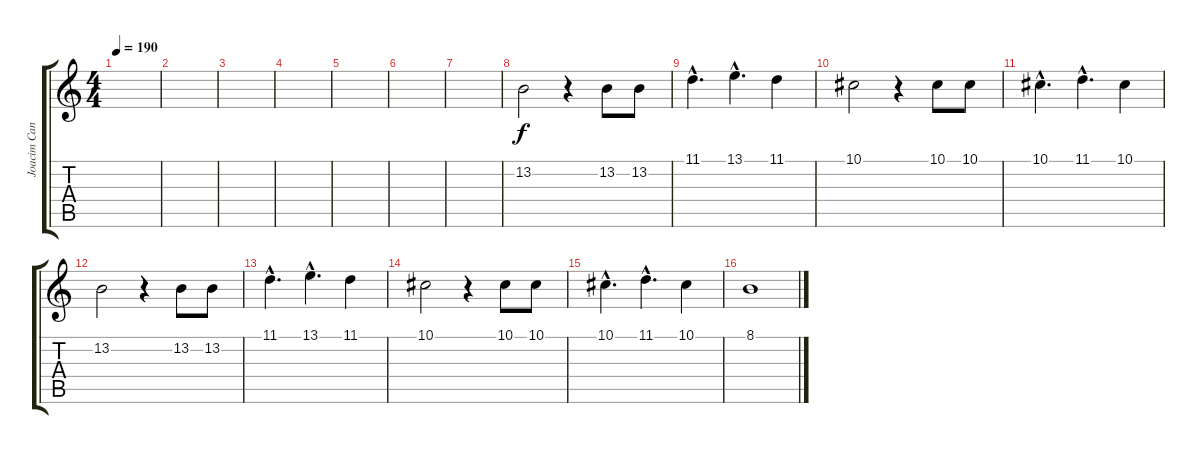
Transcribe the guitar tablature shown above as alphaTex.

\track ("Joacim Cans Vocals" "Joacim Can") {instrument lead2sawtooth}
\staff {score tabs}
\tuning (Eb4 Bb3 Gb3 Db3 Ab2 Eb2) {hide}
\ts (4 4)
\tempo 190
\clef g2
\ks c
|
|
|
|
|
|
|
13.2.2 r.4 13.2.8 13.2.8 |
11.1{hac}.4{d} 13.1{hac}.4{d} 11.1.4 |
10.1.2 r.4 10.1.8 10.1.8 |
10.1{hac}.4{d} 11.1{hac}.4{d} 10.1.4 |
13.2.2 r.4 13.2.8 13.2.8 |
11.1{hac}.4{d} 13.1{hac}.4{d} 11.1.4 |
10.1.2 r.4 10.1.8 10.1.8 |
10.1{hac}.4{d} 11.1{hac}.4{d} 10.1.4 |
8.1.1
